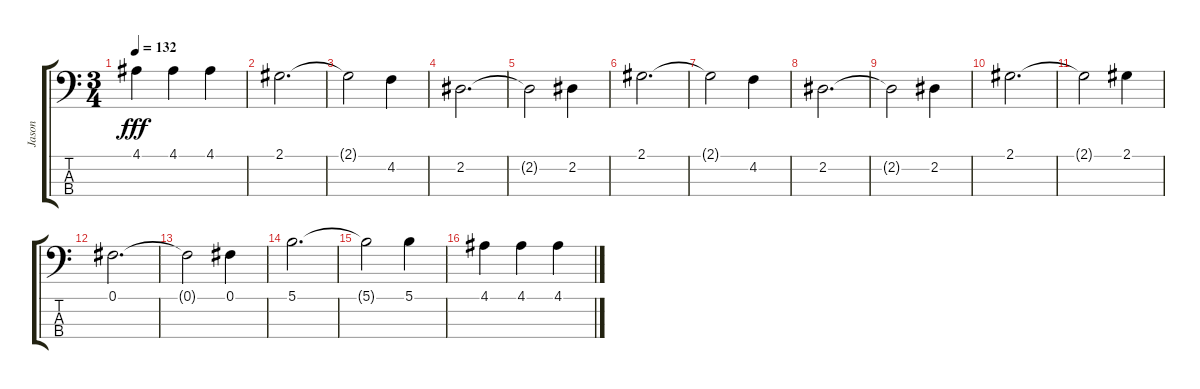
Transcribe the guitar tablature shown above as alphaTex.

\track ("Jason" "Jason") {instrument electricbasspick}
\staff {score tabs}
\tuning (Gb2 Db2 Ab1 Eb1) {hide}
\ts (3 4)
\tempo 132
\clef f4
\ks c
4.1.4{dy fff} 4.1.4 4.1.4 |
2.1.2{d} |
2.1{t}.2 4.2.4 |
2.2.2{d} |
2.2{t}.2 2.2.4 |
2.1.2{d} |
2.1{t}.2 4.2.4 |
2.2.2{d} |
2.2{t}.2 2.2.4 |
2.1.2{d} |
2.1{t}.2 2.1.4 |
0.1.2{d} |
0.1{t}.2 0.1.4 |
5.1.2{d} |
5.1{t}.2 5.1.4 |
4.1.4 4.1.4 4.1.4
